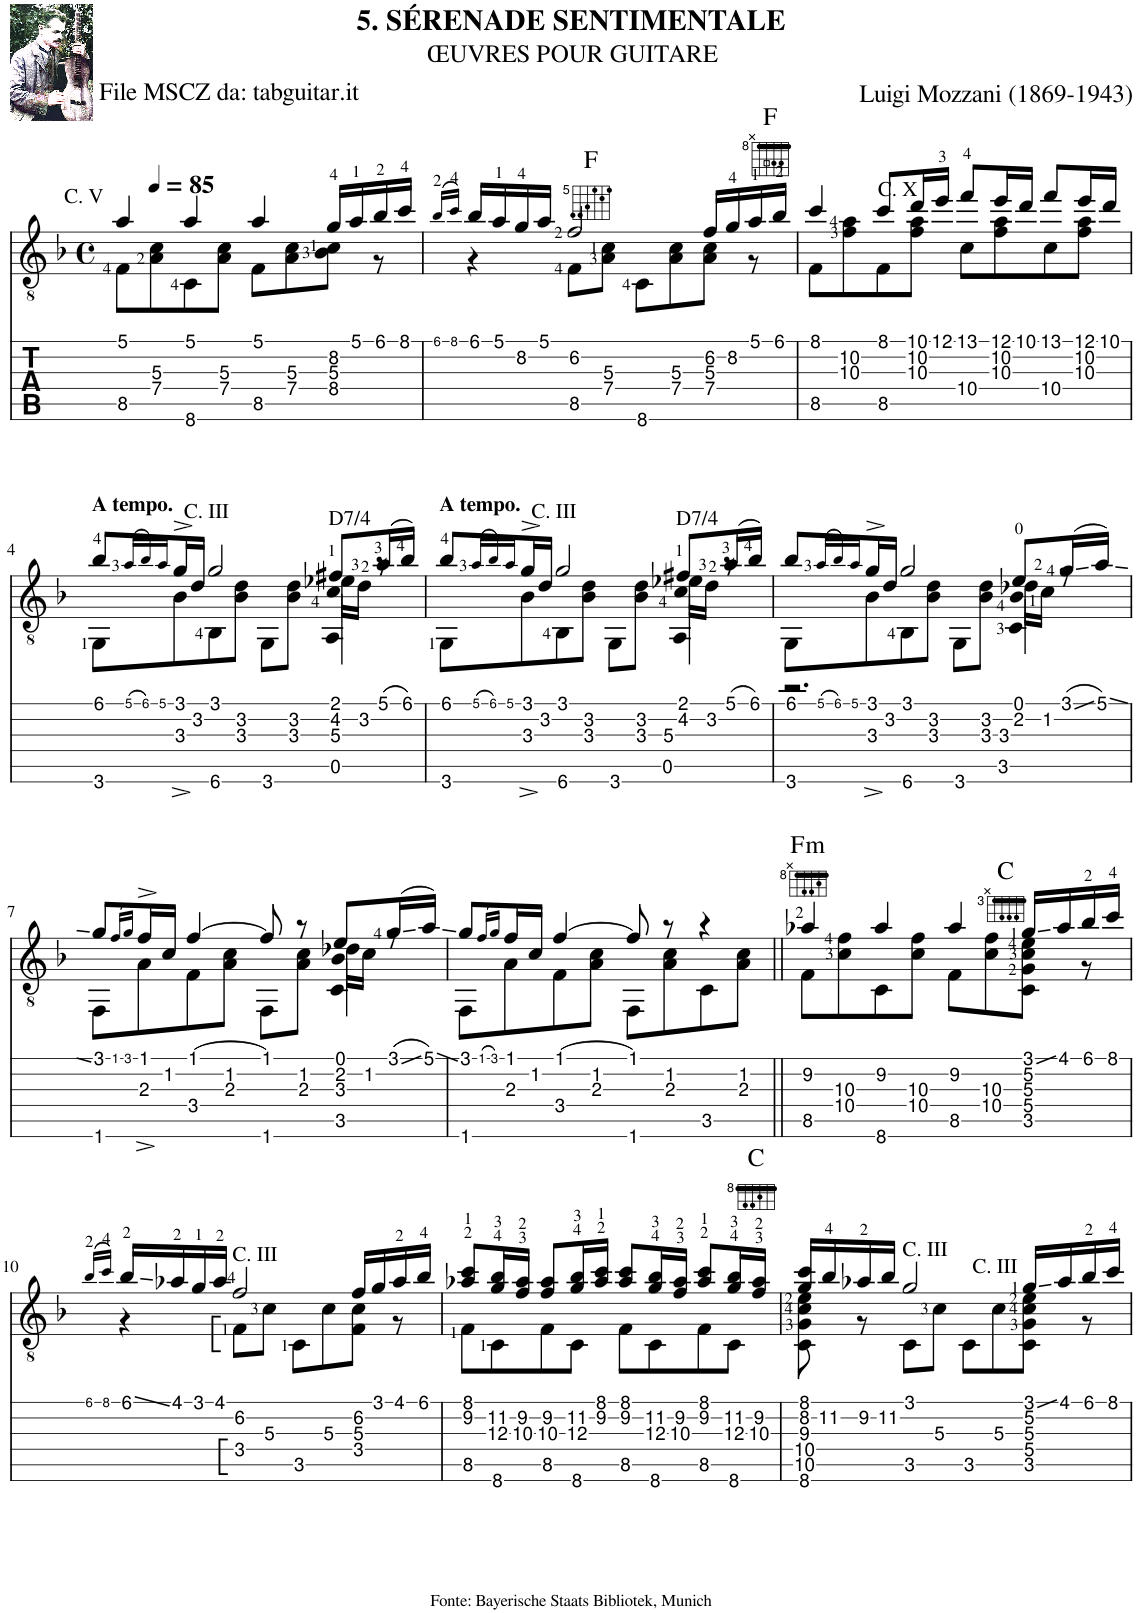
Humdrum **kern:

**kern	**kern	**harte
*part1	*part1	*part1
*staff2	*staff1	*
*I"Guitar	*	*
*I'Guit.	*	*
*stria6	*	*
*	*clefGv2	*
*k[b-]	*k[b-]	*
*M4/4	*M4/4	*
*met(c)	*met(c)	*
=1	=1	=1
*^	*^	*
!	!	!LO:TX:a:t=C. V	!	!
4a	8FL	4a/	8F\L	.
.	8A\ 8c\J	.	8A\ 8c\	.
*	*	*MM85	*	*
4a	8CL	4a/	8C\	.
.	8A\ 8c\J	.	8A\ 8c\J	.
4a	8FL	4a/	8F\L	.
.	8A\ 8c\J	.	8A\ 8c\	.
16gLL	8B- 8c	16g/LL	8B-\ 8c\J	.
16aJ	.	16a/	.	.
16b-L	8r	16b-/	8r	.
16ccJJ	.	16cc/JJ	.	.
=2	=2	=2	=2	=2
qb-	.	(16qb-/LL	.	.
qcc	.	16qcc/JJ)	.	.
16b-LL	4r	16b-/LL	4r	.
16aJ	.	16a/	.	.
16gL	.	16g/	.	.
16aJJ	.	16a/JJ	.	.
2f	8FL	2f/	8F\L	F:maj
.	8A\ 8c\J	.	8A\ 8c\J	.
.	8CL	.	8C\L	.
.	8A\ 8c\J	.	8A\ 8c\	.
16fLL	8A 8c	16f/LL	8A\ 8c\J	.
16gJ	.	16g/	.	.
16aL	8r	16a/	8r	.
16b-JJ	.	16b-/JJ	.	.
=3	=3	=3	=3	=3
4cc	8FL	4cc/	8F\L	F:maj
.	8f\ 8a\J	.	8f\ 8a\	.
8ccL	8FL	8cc/L	8F\	.
!	!	!LO:TX:a:t=C. X	!	!
16ddL	8f\ 8a\J	16dd/L	8f\ 8a\J	.
16eeJJ	.	16ee/JJ	.	.
8ffL	8cL	8ff/L	8c\L	.
16eeL	8f\ 8a\J	16ee/L	8f\ 8a\	.
16ddJJ	.	16dd/JJ	.	.
8ffL	8cL	8ff/L	8c\	.
16eeL	8f\ 8a\J	16ee/L	8f\ 8a\J	.
16ddJJ	.	16dd/JJ	.	.
!!LO:LB:g=z
=4	=4	=4	=4	=4
*	*^	*	*^	*
!	!	!	!LO:TX:a:B:t=A tempo.	!	!	!
8b-L	8GGL	2.ryy	8b-/L	8GG\L	2.ryy	.
qa	.	.	(16qa/LL	.	.	.
qb-	.	.	16qb-/)	.	.	.
qa	.	.	16qa/JJ	.	.	.
!	!	!	!LO:TX:a:t=C. III	!	!	!
16g^L	8B-J	.	16g^/L	8B-\	.	.
16dJJ	.	.	16d/JJ	.	.	.
2g	8BB-L	.	2g/	8BB-\	.	.
.	8B-\ 8d\J	.	.	8B-\ 8d\J	.	.
.	8GGL	.	.	8GG\L	.	.
.	8B-\ 8d\J	.	.	8B-\ 8d\J	.	.
!	!	!	!LO:TX:a:t=D7/4	!	!	!
8f#XL	16e-LL	4AA 4c	8f#X/L	16e-X\LL	4AA\ 4c\	.
.	16dJJ	.	.	16d\JJ	.	.
16aL	8r	.	(16a/L	8r	.	.
16b-JJ	.	.	16b-/JJ)	.	.	.
=5	=5	=5	=5	=5	=5	=5
!	!	!	!LO:TX:a:B:t=A tempo.	!	!	!
8b-L	8GGL	2.ryy	8b-/L	8GG\L	2.ryy	.
qa	.	.	(16qa/LL	.	.	.
qb-	.	.	16qb-/)	.	.	.
qa	.	.	16qa/JJ	.	.	.
!	!	!	!LO:TX:a:t=C. III	!	!	!
16g^L	8B-J	.	16g^/L	8B-\	.	.
16dJJ	.	.	16d/JJ	.	.	.
2g	8BB-L	.	2g/	8BB-\	.	.
.	8B-\ 8d\J	.	.	8B-\ 8d\J	.	.
.	8GGL	.	.	8GG\L	.	.
.	8B-\ 8d\J	.	.	8B-\ 8d\J	.	.
!	!	!	!LO:TX:a:t=D7/4	!	!	!
8f#XL	16e-XLL	4AA 4c	8f#X/L	16e-X\LL	4AA\ 4c\	.
.	16dJJ	.	.	16d\JJ	.	.
16aL	8r	.	(16a/L	8r	.	.
16b-JJ	.	.	16b-/JJ)	.	.	.
=6	=6	=6	=6	=6	=6	=6
8b-L	8GGL	2.r	8b-/L	8GG\L	2.r	.
qa	.	.	(16qa/LL	.	.	.
qb-	.	.	16qb-/)	.	.	.
qa	.	.	16qa/JJ	.	.	.
16g^L	8B-J	.	16g^/L	8B-\	.	.
16dJJ	.	.	16d/JJ	.	.	.
2g	8BB-L	.	2g/	8BB-\	.	.
.	8B-\ 8d\J	.	.	8B-\ 8d\J	.	.
.	8GGL	.	.	8GG\L	.	.
.	8B-\ 8d\J	.	.	8B-\ 8d\J	.	.
8eL	16d-LL	4C 4B-	8e/L	16d-X\LL	4C\ 4B-\	.
.	16cJJ	.	.	16c\JJ	.	.
16gL	8r	.	(16g/L	8r	.	.
16aJJ	.	.	16a/JJ)	.	.	.
!!LO:LB:g=z	!!	!!
=7	=7	=7	=7	=7	=7	=7
8gL	8FFL	2.ryy	8g/L	8FF\L	2.ryy	.
qf	.	.	(16qf/LL	.	.	.
qg	.	.	16qg/JJ)	.	.	.
16f^L	8AJ	.	16f^/L	8A\	.	.
16cJJ	.	.	16c/JJ	.	.	.
[4f	8FL	.	[4f/	8F\	.	.
.	8A\ 8c\J	.	.	8A\ 8c\J	.	.
8f]	8FFL	.	8f/]	8FF\L	.	.
8r	8A\ 8c\J	.	8r	8A\ 8c\J	.	.
8eL	16d-LL	4C 4B-	8e/L	16d-X\LL	4C\ 4B-\	.
.	16cJJ	.	.	16c\JJ	.	.
16gL	8r	.	(16g/L	8r	.	.
16aJJ	.	.	16a/JJ)	.	.	.
*	*v	*v	*	*	*	*
*	*	*	*v	*v	*
=8	=8	=8	=8	=8
8gL	8FFL	8g/L	8FF\L	.
qf	.	(16qf/LL	.	.
qg	.	16qg/JJ)	.	.
16fL	8AJ	16f/L	8A\	.
16cJJ	.	16c/JJ	.	.
[4f	8FL	[4f/	8F\	.
.	8A\ 8c\J	.	8A\ 8c\J	.
8f]	8FFL	8f/]	8FF\L	.
8r	8A\ 8c\J	8r	8A\ 8c\	.
4r	8CL	4r	8C\	.
.	8A\ 8c\J	.	8A\ 8c\J	.
=9||	=9||	=9||	=9||	=9||
!	!	!	!	!LO:H:kt=m
4a-	8FL	4a-X/	8F\L	F:min
.	8c\ 8f\J	.	8c\ 8f\	.
4a-	8CL	4a-/	8C\	.
.	8c\ 8f\J	.	8c\ 8f\J	.
4a-	8FL	4a-/	8F\L	.
.	8c\ 8f\J	.	8c\ 8f\	.
16gLL	8C 8G 8c 8e	16g/LL	8C\ 8G\ 8c\ 8e\J	C:maj
16a-J	.	16a-/	.	.
16b-L	8r	16b-/	8r	.
16ccJJ	.	16cc/JJ	.	.
!!LO:LB:g=z	!!
=10	=10	=10	=10	=10
qb-	.	(16qb-/LL	.	.
qcc	.	16qcc/JJ)	.	.
16b-LL	4r	16b-/LL	4r	.
16a-J	.	16a-X/	.	.
16gL	.	16g/	.	.
16a-JJ	.	16a-/JJ	.	.
!	!	!LO:TX:a:t=C. III	!	!
2f	8FL	2f/	8F\L	.
.	8cJ	.	8c\J	.
.	8CL	.	8C\L	.
.	8cJ	.	8c\	.
16fLL	8F 8c	16f/LL	8F\ 8c\J	.
16gJ	.	16g/	.	.
16a-L	8r	16a-/	8r	.
16b-JJ	.	16b-/JJ	.	.
=11	=11	=11	=11	=11
8a-\ 8cc\L	8FL	8a-X/ 8cc/L	8F\L	.
16g\ 16b-\L	8CJ	16g/ 16b-/L	8C\	.
16f\ 16a-\JJ	.	16f/ 16a-/JJ	.	.
8f\ 8a-\L	8FL	8f/ 8a-/L	8F\	.
16g\ 16b-\L	8CJ	16g/ 16b-/L	8C\J	.
16a-\ 16cc\JJ	.	16a-/ 16cc/JJ	.	.
8a-\ 8cc\L	8FL	8a-/ 8cc/L	8F\L	.
16g\ 16b-\L	8CJ	16g/ 16b-/L	8C\	.
16f\ 16a-\JJ	.	16f/ 16a-/JJ	.	.
8a-\ 8cc\L	8FL	8a-/ 8cc/L	8F\	.
16g\ 16b-\L	8CJ	16g/ 16b-/L	8C\J	.
16f\ 16a-\JJ	.	16f/ 16a-/JJ	.	.
=12	=12	=12	=12	=12
16g\ 16cc\LL	8C 8G 8c 8e	16g/ 16cc/LL	8C\ 8G\ 8c\ 8e\	C:maj
16b-J	.	16b-/	.	.
16a-L	8r	16a-X/	8r	.
16b-JJ	.	16b-/JJ	.	.
!	!	!LO:TX:a:t=C. III	!	!
2g	8CL	2g/	8C\L	.
.	8cJ	.	8c\J	.
.	8CL	.	8C\L	.
.	8cJ	.	8c\	.
!	!	!LO:TX:a:t=C. III	!	!
16gLL	8C 8G 8c 8e	16g/LL	8C\ 8G\ 8c\ 8e\J	.
16a-J	.	16a-/	.	.
16b-L	8r	16b-/	8r	.
16ccJJ	.	16cc/JJ	.	.
*v	*v	*	*	*
*	*v	*v	*
=	=	=
*-	*-	*-
